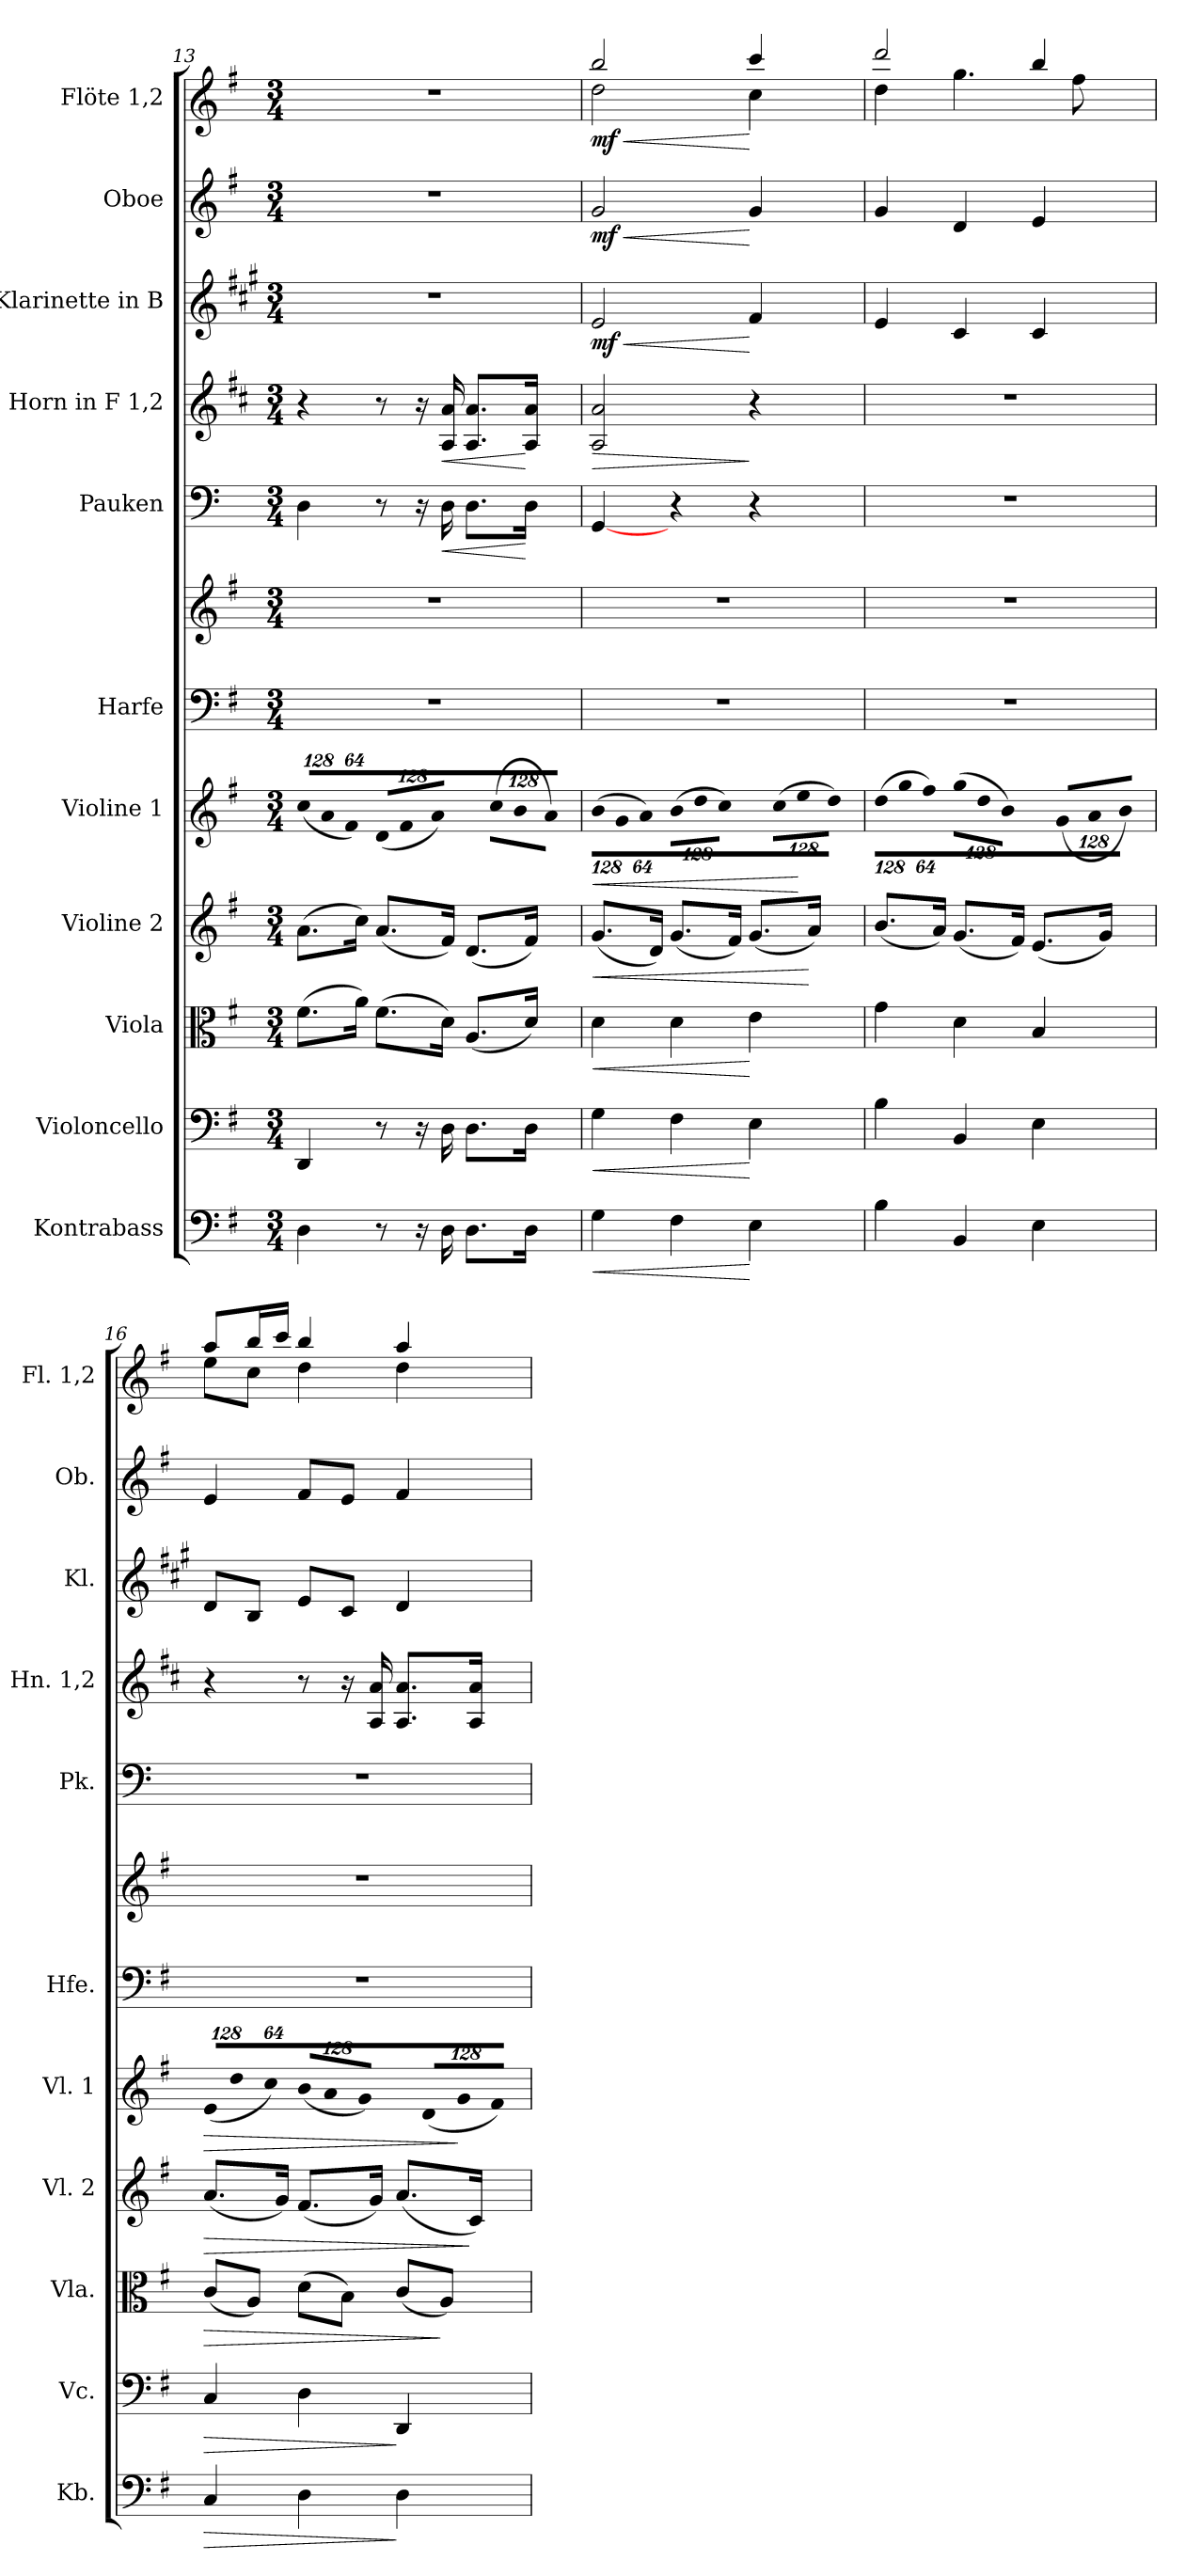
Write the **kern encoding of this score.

**kern	**dynam	**kern	**dynam	**kern	**dynam	**kern	**dynam	**kern	**dynam	**kern	**kern	**kern	**dynam	**kern	**dynam	**kern	**dynam	**kern	**dynam	**kern	**dynam
*part11	*part11	*part10	*part10	*part9	*part9	*part8	*part8	*part7	*part7	*part6	*part6	*part5	*part5	*part4	*part4	*part3	*part3	*part2	*part2	*part1	*part1
*staff12	*staff12	*staff11	*staff11	*staff10	*staff10	*staff9	*staff9	*staff8	*staff8	*staff7	*staff6	*staff5	*staff5	*staff4	*staff4	*staff3	*staff3	*staff2	*staff2	*staff1	*staff1
*I"Kontrabass	*	*I"Violoncello	*	*I"Viola	*	*I"Violine 2	*	*I"Violine 1	*	*I"Harfe	*	*I"Pauken	*	*I"Horn in F 1,2	*	*I"Klarinette in B	*	*I"Oboe	*	*I"Flöte 1,2	*
*I'Kb.	*	*I'Vc.	*	*I'Vla.	*	*I'Vl. 2	*	*I'Vl. 1	*	*I'Hfe.	*	*I'Pk.	*	*I'Hn. 1,2	*	*I'Kl.	*	*I'Ob.	*	*I'Fl. 1,2	*
*clefF4	*	*clefF4	*	*clefC3	*	*clefG2	*	*clefG2	*	*clefF4	*clefG2	*clefF4	*	*clefG2	*	*clefG2	*	*clefG2	*	*clefG2	*
*ITrd7c12	*	*	*	*	*	*	*	*	*	*	*	*	*	*ITrd4c7	*	*ITrd1c2	*	*	*	*	*
*k[f#]	*	*k[f#]	*	*k[f#]	*	*k[f#]	*	*k[f#]	*	*k[f#]	*k[f#]	*k[]	*	*k[f#]	*	*k[f#]	*	*k[f#]	*	*k[f#]	*
*G:	*	*G:	*	*G:	*	*G:	*	*G:	*	*G:	*G:	*C:	*	*G:	*	*G:	*	*G:	*	*G:	*
*M3/4	*	*M3/4	*	*M3/4	*	*M3/4	*	*M3/4	*	*M3/4	*M3/4	*M3/4	*	*M3/4	*	*M3/4	*	*M3/4	*	*M3/4	*
*	*	*	*	*	*	*	*	*Xbrackettup	*	*	*	*	*	*	*	*	*	*	*	*	*
=13	=13	=13	=13	=13	=13	=13	=13	=13	=13	=13	=13	=13	=13	=13	=13	=13	=13	=13	=13	=13	=13
!	!	!	!	!	!	!	!	!LO:N:vis=8	!	!LO:N:vis=1	!LO:N:vis=1	!	!	!	!	!LO:N:vis=1	!	!LO:N:vis=1	!	!LO:N:vis=1	!
4DDi\	.	4DDi/	.	(8.f#i\L	.	(8.ai\L	.	(1024%85cci/L	.	2.r	2.r	4Di\	.	4r	.	2.r	.	2.r	.	2.r	.
!	!	!	!	!	!	!	!	!LO:N:vis=8	!	!	!	!	!	!	!	!	!	!	!	!	!
.	.	.	.	.	.	.	.	1024%85ai/	.	.	.	.	.	.	.	.	.	.	.	.	.
!	!	!	!	!	!	!	!	!LO:N:vis=8	!	!	!	!	!	!	!	!	!	!	!	!	!
.	.	.	.	.	.	.	.	512%43f#i/J)	.	.	.	.	.	.	.	.	.	.	.	.	.
.	.	.	.	16ai\Jk)	.	16cci\Jk)	.	.	.	.	.	.	.	.	.	.	.	.	.	.	.
!	!	!	!	!	!	!	!	!LO:N:vis=8	!	!	!	!	!	!	!	!	!	!	!	!	!
8r	.	8r	.	(8.f#i\L	.	(8.ai/L	.	(1024%85di/L	.	.	.	8r	.	8r	.	.	.	.	.	.	.
!	!	!	!	!	!	!	!	!LO:N:vis=8	!	!	!	!	!	!	!	!	!	!	!	!	!
.	.	.	.	.	.	.	.	1024%85f#i/	.	.	.	.	.	.	.	.	.	.	.	.	.
16r	.	16r	.	.	.	.	.	.	.	.	.	16r	.	16r	.	.	.	.	.	.	.
!	!	!	!	!	!	!	!	!LO:N:vis=8	!	!	!	!	!	!	!	!	!	!	!	!	!
.	.	.	.	.	.	.	.	512%43ai/J)	.	.	.	.	.	.	.	.	.	.	.	.	.
!	!	!	!	!	!	!	!	!	!	!	!	!	!LO:HP:b	!	!LO:HP:b	!	!	!	!	!	!
16DDi\	.	16Di\	.	16di\Jk)	.	16f#i/Jk)	.	.	.	.	.	16Di\	<	16Di/ 16di	<	.	.	.	.	.	.
!	!	!	!	!	!	!	!	!LO:N:vis=8	!	!	!	!	!	!	!	!	!	!	!	!	!
8.DDi\L	.	8.Di\L	.	(8.Ai/L	.	(8.di/L	.	(1024%85cci\L	.	.	.	8.Di\L	.	8.Di/ 8.diL	.	.	.	.	.	.	.
!	!	!	!	!	!	!	!	!LO:N:vis=8	!	!	!	!	!	!	!	!	!	!	!	!	!
.	.	.	.	.	.	.	.	1024%85bi\	.	.	.	.	.	.	.	.	.	.	.	.	.
!	!	!	!	!	!	!	!	!LO:N:vis=8	!	!	!	!	!	!	!	!	!	!	!	!	!
.	.	.	.	.	.	.	.	512%43ai\J)	.	.	.	.	.	.	.	.	.	.	.	.	.
16DDi\Jk	.	16Di\Jk	.	16di/Jk)	.	16f#i/Jk)	.	.	.	.	.	16Di\Jk	[	16Di/ 16diJk	[	.	.	.	.	.	.
=14	=14	=14	=14	=14	=14	=14	=14	=14	=14	=14	=14	=14	=14	=14	=14	=14	=14	=14	=14	=14	=14
!	!LO:HP:b	!	!LO:HP:b	!	!LO:HP:b	!	!LO:HP:b	!LO:N:vis=8	!LO:HP:b	!LO:N:vis=1	!LO:N:vis=1	!	!	!	!LO:HP:b	!	!LO:HP:b	!	!LO:HP:b	!	!LO:HP:b
*	*	*	*	*	*	*	*	*	*	*	*	*	*	*	*	*	*	*	*	*^	*
4GGi\	<	4Gi\	<	4di\	<	(8.gi/L	<	(1024%85bi/L	<	2.r	2.r	[4GGi/	.	2Di/ 2di	>	2di/	< mf	2gi/	< mf	2bbi/	2ddi\	< mf
!	!	!	!	!	!	!	!	!LO:N:vis=8	!	!	!	!	!	!	!	!	!	!	!	!	!	!
.	.	.	.	.	.	.	.	1024%85gi/	.	.	.	.	.	.	.	.	.	.	.	.	.	.
!	!	!	!	!	!	!	!	!LO:N:vis=8	!	!	!	!	!	!	!	!	!	!	!	!	!	!
.	.	.	.	.	.	.	.	512%43ai/J)	.	.	.	.	.	.	.	.	.	.	.	.	.	.
.	.	.	.	.	.	16di/Jk)	.	.	.	.	.	.	.	.	.	.	.	.	.	.	.	.
!	!	!	!	!	!	!	!	!LO:N:vis=8	!	!	!	!	!	!	!	!	!	!	!	!	!	!
4FF#i\	.	4F#i\	.	4di\	.	(8.gi/L	.	(1024%85bi\L	.	.	.	4r	.	.	.	.	.	.	.	.	.	.
!	!	!	!	!	!	!	!	!LO:N:vis=8	!	!	!	!	!	!	!	!	!	!	!	!	!	!
.	.	.	.	.	.	.	.	1024%85ddi\	.	.	.	.	.	.	.	.	.	.	.	.	.	.
!	!	!	!	!	!	!	!	!LO:N:vis=8	!	!	!	!	!	!	!	!	!	!	!	!	!	!
.	.	.	.	.	.	.	.	512%43cci\J)	.	.	.	.	.	.	.	.	.	.	.	.	.	.
.	.	.	.	.	.	16f#i/Jk)	.	.	.	.	.	.	.	.	.	.	.	.	.	.	.	.
!	!	!	!	!	!	!	!	!LO:N:vis=8	!	!	!	!	!	!	!	!	!	!	!	!	!	!
4EEi\	[	4Ei\	[	4ei\	[	(8.gi/L	.	(1024%85cci\L	.	.	.	4r	.	4r	]	4ei/	[	4gi/	[	4ccci/	4cci\	[
!	!	!	!	!	!	!	!	!LO:N:vis=8	!	!	!	!	!	!	!	!	!	!	!	!	!	!
.	.	.	.	.	.	.	.	1024%85eei\	.	.	.	.	.	.	.	.	.	.	.	.	.	.
!	!	!	!	!	!	!	!	!LO:N:vis=8	!	!	!	!	!	!	!	!	!	!	!	!	!	!
.	.	.	.	.	.	.	.	512%43ddi\J)	[	.	.	.	.	.	.	.	.	.	.	.	.	.
.	.	.	.	.	.	16ai/Jk)	[	.	.	.	.	.	.	.	.	.	.	.	.	.	.	.
=15	=15	=15	=15	=15	=15	=15	=15	=15	=15	=15	=15	=15	=15	=15	=15	=15	=15	=15	=15	=15	=15	=15
!	!	!	!	!	!	!	!	!LO:N:vis=8	!	!LO:N:vis=1	!LO:N:vis=1	!LO:N:vis=1	!	!LO:N:vis=1	!	!	!	!	!	!	!	!
4BBi\	.	4Bi\	.	4gi\	.	(8.bi/L	.	(1024%85ddi\L	.	2.r	2.r	2.r	.	2.r	.	4di/	.	4gi/	.	2dddi/	4ddi\	.
!	!	!	!	!	!	!	!	!LO:N:vis=8	!	!	!	!	!	!	!	!	!	!	!	!	!	!
.	.	.	.	.	.	.	.	1024%85ggi\	.	.	.	.	.	.	.	.	.	.	.	.	.	.
!	!	!	!	!	!	!	!	!LO:N:vis=8	!	!	!	!	!	!	!	!	!	!	!	!	!	!
.	.	.	.	.	.	.	.	512%43ff#i\J)	.	.	.	.	.	.	.	.	.	.	.	.	.	.
.	.	.	.	.	.	16ai/Jk)	.	.	.	.	.	.	.	.	.	.	.	.	.	.	.	.
!	!	!	!	!	!	!	!	!LO:N:vis=8	!	!	!	!	!	!	!	!	!	!	!	!	!	!
4BBBi/	.	4BBi/	.	4di\	.	(8.gi/L	.	(1024%85ggi\L	.	.	.	.	.	.	.	4Bi/	.	4di/	.	.	4.ggi\	.
!	!	!	!	!	!	!	!	!LO:N:vis=8	!	!	!	!	!	!	!	!	!	!	!	!	!	!
.	.	.	.	.	.	.	.	1024%85ddi\	.	.	.	.	.	.	.	.	.	.	.	.	.	.
!	!	!	!	!	!	!	!	!LO:N:vis=8	!	!	!	!	!	!	!	!	!	!	!	!	!	!
.	.	.	.	.	.	.	.	512%43bi\J)	.	.	.	.	.	.	.	.	.	.	.	.	.	.
.	.	.	.	.	.	16f#i/Jk)	.	.	.	.	.	.	.	.	.	.	.	.	.	.	.	.
!	!	!	!	!	!	!	!	!LO:N:vis=8	!	!	!	!	!	!	!	!	!	!	!	!	!	!
4EEi\	.	4Ei\	.	4Bi/	.	(8.ei/L	.	(1024%85gi/L	.	.	.	.	.	.	.	4Bi/	.	4ei/	.	4bbi/	.	.
!	!	!	!	!	!	!	!	!LO:N:vis=8	!	!	!	!	!	!	!	!	!	!	!	!	!	!
.	.	.	.	.	.	.	.	1024%85ai/	.	.	.	.	.	.	.	.	.	.	.	.	.	.
.	.	.	.	.	.	.	.	.	.	.	.	.	.	.	.	.	.	.	.	.	8ff#i\	.
!	!	!	!	!	!	!	!	!LO:N:vis=8	!	!	!	!	!	!	!	!	!	!	!	!	!	!
.	.	.	.	.	.	.	.	512%43bi/J)	.	.	.	.	.	.	.	.	.	.	.	.	.	.
.	.	.	.	.	.	16gi/Jk)	.	.	.	.	.	.	.	.	.	.	.	.	.	.	.	.
=16	=16	=16	=16	=16	=16	=16	=16	=16	=16	=16	=16	=16	=16	=16	=16	=16	=16	=16	=16	=16	=16	=16
!	!LO:HP:b	!	!LO:HP:b	!	!LO:HP:b	!	!LO:HP:b	!LO:N:vis=8	!LO:HP:b	!LO:N:vis=1	!LO:N:vis=1	!LO:N:vis=1	!	!	!	!	!	!	!	!	!	!
4CCi/	>	4Ci/	>	(8ci/L	>	(8.ai/L	>	(1024%85ei/L	>	2.r	2.r	2.r	.	4r	.	8ci/L	.	4ei/	.	8aai/L	8eei\L	.
!	!	!	!	!	!	!	!	!LO:N:vis=8	!	!	!	!	!	!	!	!	!	!	!	!	!	!
.	.	.	.	.	.	.	.	1024%85ddi/	.	.	.	.	.	.	.	.	.	.	.	.	.	.
.	.	.	.	8Ai/J)	.	.	.	.	.	.	.	.	.	.	.	8Ai/J	.	.	.	16bbi/L	8cci\J	.
!	!	!	!	!	!	!	!	!LO:N:vis=8	!	!	!	!	!	!	!	!	!	!	!	!	!	!
.	.	.	.	.	.	.	.	512%43cci/J)	.	.	.	.	.	.	.	.	.	.	.	.	.	.
.	.	.	.	.	.	16gi/Jk)	.	.	.	.	.	.	.	.	.	.	.	.	.	16ccci/JJ	.	.
!	!	!	!	!	!	!	!	!LO:N:vis=8	!	!	!	!	!	!	!	!	!	!	!	!	!	!
4DDi\	.	4Di\	.	(8di\L	.	(8.f#i/L	.	(1024%85bi/L	.	.	.	.	.	8r	.	8di/L	.	8f#i/L	.	4bbi/	4ddi\	.
!	!	!	!	!	!	!	!	!LO:N:vis=8	!	!	!	!	!	!	!	!	!	!	!	!	!	!
.	.	.	.	.	.	.	.	1024%85ai/	.	.	.	.	.	.	.	.	.	.	.	.	.	.
.	.	.	.	8Bi\J)	.	.	.	.	.	.	.	.	.	16r	.	8Bi/J	.	8ei/J	.	.	.	.
!	!	!	!	!	!	!	!	!LO:N:vis=8	!	!	!	!	!	!	!	!	!	!	!	!	!	!
.	.	.	.	.	.	.	.	512%43gi/J)	.	.	.	.	.	.	.	.	.	.	.	.	.	.
.	.	.	.	.	.	16gi/Jk)	.	.	.	.	.	.	.	16Di/ 16di	.	.	.	.	.	.	.	.
!	!	!	!	!	!	!	!	!LO:N:vis=8	!	!	!	!	!	!	!	!	!	!	!	!	!	!
4DDi\	]	4DDi/	]	(8ci/L	.	(8.ai/L	.	(1024%85di/L	.	.	.	.	.	8.Di/ 8.diL	.	4ci/	.	4f#i/	.	4aai/	4ddi\	.
!	!	!	!	!	!	!	!	!LO:N:vis=8	!	!	!	!	!	!	!	!	!	!	!	!	!	!
.	.	.	.	.	.	.	.	1024%85gi/	.	.	.	.	.	.	.	.	.	.	.	.	.	.
.	.	.	.	8Ai/J)	]	.	.	.	.	.	.	.	.	.	.	.	.	.	.	.	.	.
!	!	!	!	!	!	!	!	!LO:N:vis=8	!	!	!	!	!	!	!	!	!	!	!	!	!	!
.	.	.	.	.	.	.	.	512%43f#i/J)	]	.	.	.	.	.	.	.	.	.	.	.	.	.
.	.	.	.	.	.	16ci/Jk)	]	.	.	.	.	.	.	16Di/ 16diJk	.	.	.	.	.	.	.	.
*	*	*	*	*	*	*	*	*	*	*	*	*	*	*	*	*	*	*	*	*v	*v	*
=	=	=	=	=	=	=	=	=	=	=	=	=	=	=	=	=	=	=	=	=	=
*-	*-	*-	*-	*-	*-	*-	*-	*-	*-	*-	*-	*-	*-	*-	*-	*-	*-	*-	*-	*-	*-
